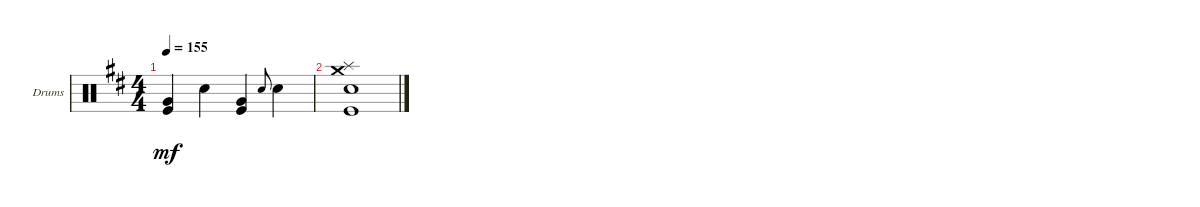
\defaultSystemsLayout 4
\bracketExtendMode groupsimilarinstruments
\firstSystemTrackNameOrientation horizontal
\otherSystemsTrackNameOrientation horizontal
\track ("Drumkit (Jon Larsen)" "Drums") {instrument percussion}
\staff {score}
\articulation defaults
\ts (4 4)
\tempo 155
\clef neutral
\ks d
("Kick (hit)" "Very Low Tom (hit)").4{dy mf} "Snare (hit) 2".4 ("Kick (hit)" "Very Low Tom (hit)").4 "Snare (hit) 2".8{gr onbeat} "Snare (hit) 2".4 |
("Snare (hit) 2" "Kick (hit)" "Crash medium (hit)" "Splash (hit)").1
